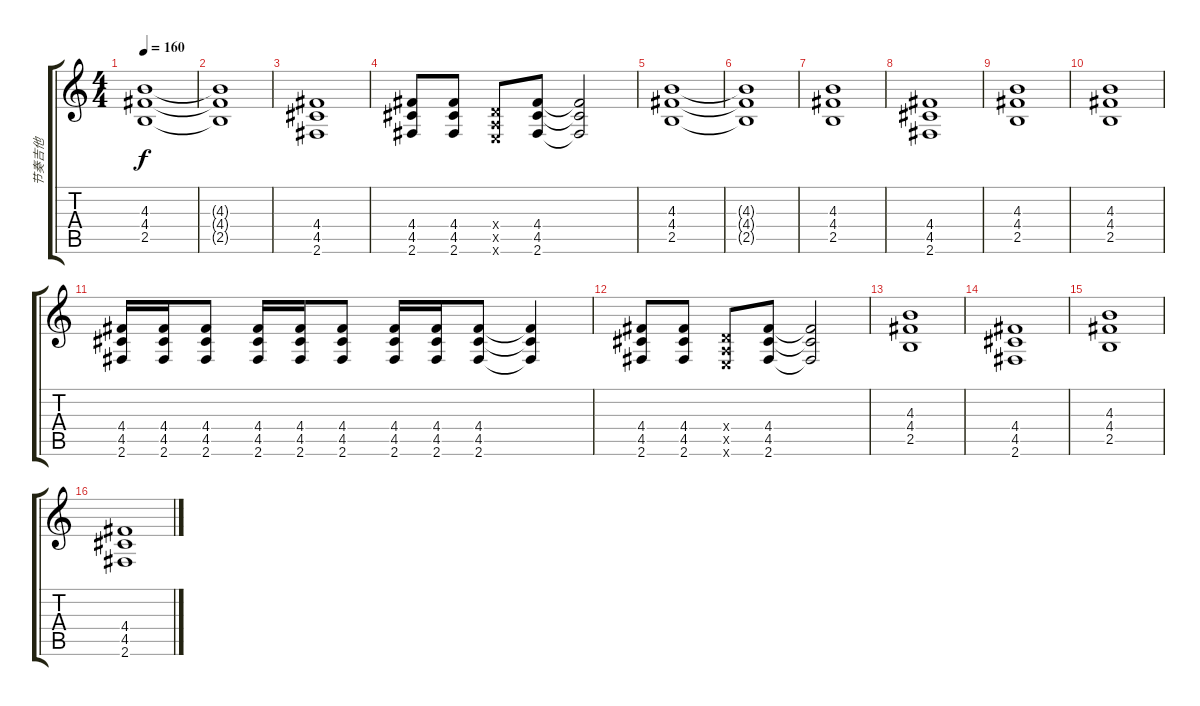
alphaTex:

\track ("节奏吉他" "节奏吉他") {instrument distortionguitar}
\staff {score tabs}
\tuning (E4 B3 G3 D3 A2 E2) {hide}
\ts (4 4)
\tempo 160
\clef g2
\ks c
(4.3 4.4 2.5).1{dy f} |
(4.3{t} 4.4{t} 2.5{t}).1 |
(4.4 4.5 2.6).1 |
(4.4 4.5 2.6).8 (4.4 4.5 2.6).8 (0.4{x} 0.5{x} 0.6{x}).8 (4.4 4.5 2.6).8 (4.4{t} 4.5{t} 2.6{t}).2 |
(4.3 4.4 2.5).1 |
(4.3{t} 4.4{t} 2.5{t}).1 |
(4.3 4.4 2.5).1 |
(4.4 4.5 2.6).1 |
(4.3 4.4 2.5).1 |
(4.3 4.4 2.5).1 |
(4.4 4.5 2.6).16 (4.4 4.5 2.6).16 (4.4 4.5 2.6).8 (4.4 4.5 2.6).16 (4.4 4.5 2.6).16 (4.4 4.5 2.6).8 (4.4 4.5 2.6).16 (4.4 4.5 2.6).16 (4.4 4.5 2.6).8 (4.4{t} 4.5{t} 2.6{t}).4 |
(4.4 4.5 2.6).8 (4.4 4.5 2.6).8 (0.4{x} 0.5{x} 0.6{x}).8 (4.4 4.5 2.6).8 (4.4{t} 4.5{t} 2.6{t}).2 |
(4.3 4.4 2.5).1 |
(4.4 4.5 2.6).1 |
(4.3 4.4 2.5).1 |
(4.4 4.5 2.6).1
